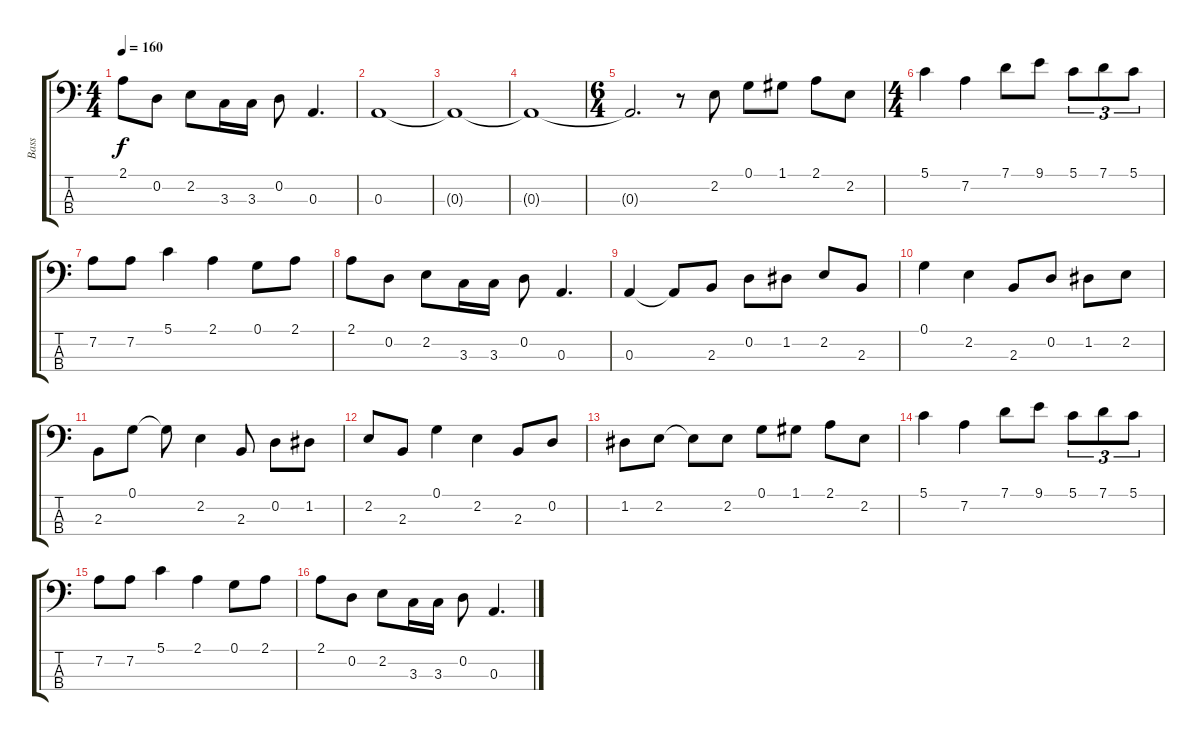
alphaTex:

\track ("Bass" "Bass") {instrument electricbassfinger}
\staff {score tabs}
\tuning (G2 D2 A1 E1) {hide}
\ts (4 4)
\tempo 160
\clef f4
\ks c
2.1.8{dy f} 0.2.8 2.2.8 3.3.16 3.3.16 0.2.8 0.3.4{d} |
0.3.1 |
0.3{t}.1 |
0.3{t}.1 |
\ts (6 4)
0.3{t}.2{d} r.8 2.2.8 0.1.8 1.1.8 2.1.8 2.2.8 |
\ts (4 4)
5.1.4 7.2.4 7.1.8 9.1.8 5.1.8{tu (3 2)} 7.1.8{tu (3 2)} 5.1.8{tu (3 2)} |
7.2.8 7.2.8 5.1.4 2.1.4 0.1.8 2.1.8 |
2.1.8 0.2.8 2.2.8 3.3.16 3.3.16 0.2.8 0.3.4{d} |
0.3.4 0.3{t}.8 2.3.8 0.2.8 1.2.8 2.2.8 2.3.8 |
0.1.4 2.2.4 2.3.8 0.2.8 1.2.8 2.2.8 |
2.3.8 0.1.8 0.1{t}.8 2.2.4 2.3.8 0.2.8 1.2.8 |
2.2.8 2.3.8 0.1.4 2.2.4 2.3.8 0.2.8 |
1.2.8 2.2.8 2.2{t}.8 2.2.8 0.1.8 1.1.8 2.1.8 2.2.8 |
5.1.4 7.2.4 7.1.8 9.1.8 5.1.8{tu (3 2)} 7.1.8{tu (3 2)} 5.1.8{tu (3 2)} |
7.2.8 7.2.8 5.1.4 2.1.4 0.1.8 2.1.8 |
2.1.8 0.2.8 2.2.8 3.3.16 3.3.16 0.2.8 0.3.4{d}
